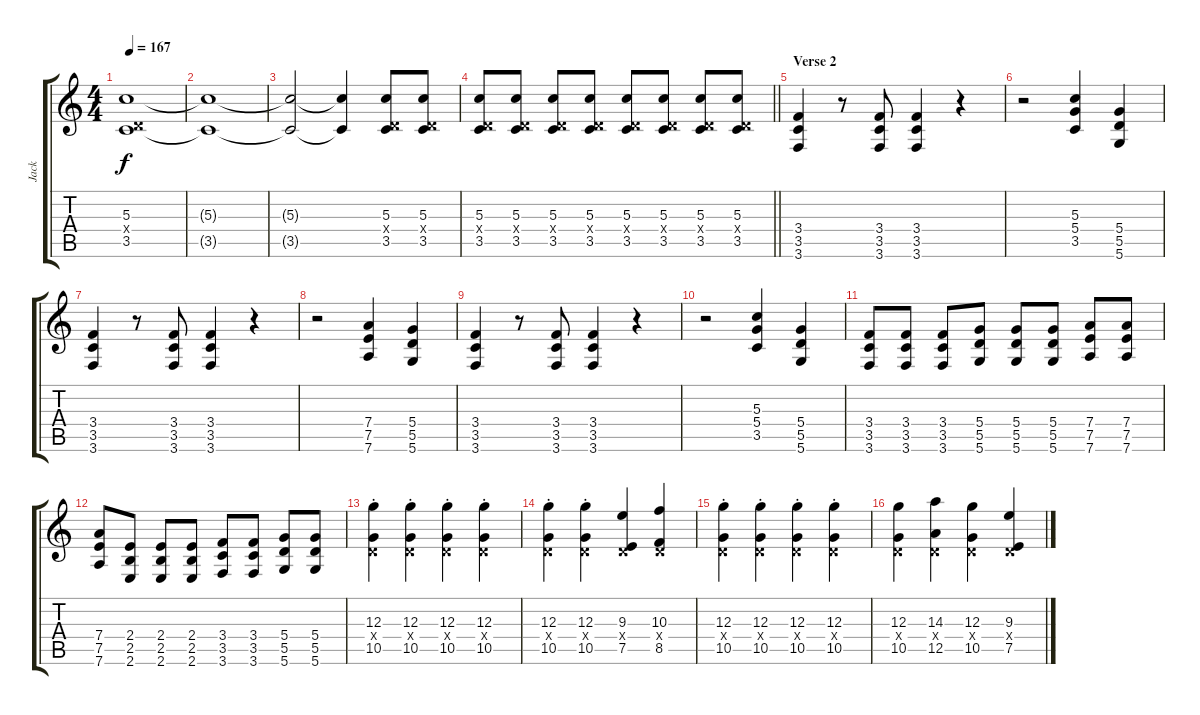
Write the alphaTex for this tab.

\track ("Jack" "Jack") {instrument overdrivenguitar bank 255}
\staff {score tabs}
\tuning (E4 B3 G3 D3 A2 D2) {hide}
\ts (4 4)
\tempo 167
\clef g2
\ks c
(5.3 0.4{x} 3.5).1{dy f} |
(5.3{t} 3.5{t}).1 |
(5.3{t} 3.5{t}).2 (5.3{t} 3.5{t}).4 (5.3 0.4{x} 3.5).8 (5.3 0.4{x} 3.5).8 |
\barLineRight lightlight
(5.3 0.4{x} 3.5).8 (5.3 0.4{x} 3.5).8 (5.3 0.4{x} 3.5).8 (5.3 0.4{x} 3.5).8 (5.3 0.4{x} 3.5).8 (5.3 0.4{x} 3.5).8 (5.3 0.4{x} 3.5).8 (5.3 0.4{x} 3.5).8 |
\section ("" "Verse 2")
(3.4 3.5 3.6).4{balance 8} r.8 (3.4 3.5 3.6).8 (3.4 3.5 3.6).4 r.4 |
r.2 (5.3 5.4 3.5).4 (5.4 5.5 5.6).4 |
(3.4 3.5 3.6).4 r.8 (3.4 3.5 3.6).8 (3.4 3.5 3.6).4 r.4 |
r.2 (7.4 7.5 7.6).4 (5.4 5.5 5.6).4 |
(3.4 3.5 3.6).4 r.8 (3.4 3.5 3.6).8 (3.4 3.5 3.6).4 r.4 |
r.2 (5.3 5.4 3.5).4 (5.4 5.5 5.6).4 |
(3.4 3.5 3.6).8 (3.4 3.5 3.6).8 (3.4 3.5 3.6).8 (5.4 5.5 5.6).8 (5.4 5.5 5.6).8 (5.4 5.5 5.6).8 (7.4 7.5 7.6).8 (7.4 7.5 7.6).8 |
(7.4 7.5 7.6).8 (2.4 2.5 2.6).8 (2.4 2.5 2.6).8 (2.4 2.5 2.6).8 (3.4 3.5 3.6).8 (3.4 3.5 3.6).8 (5.4 5.5 5.6).8 (5.4 5.5 5.6).8 |
(12.3{st} 0.4{x} 10.5{st}).4{balance 13} (12.3{st} 0.4{x} 10.5{st}).4 (12.3{st} 0.4{x} 10.5{st}).4 (12.3{st} 0.4{x} 10.5{st}).4 |
(12.3{st} 0.4{x} 10.5{st}).4 (12.3{st} 0.4{x} 10.5{st}).4 (9.3 0.4{x} 7.5).4 (10.3 0.4{x} 8.5).4 |
(12.3{st} 0.4{x} 10.5{st}).4 (12.3{st} 0.4{x} 10.5{st}).4 (12.3{st} 0.4{x} 10.5{st}).4 (12.3{st} 0.4{x} 10.5{st}).4 |
(12.3 0.4{x} 10.5).4 (14.3 0.4{x} 12.5).4 (12.3 0.4{x} 10.5).4 (9.3 0.4{x} 7.5).4
